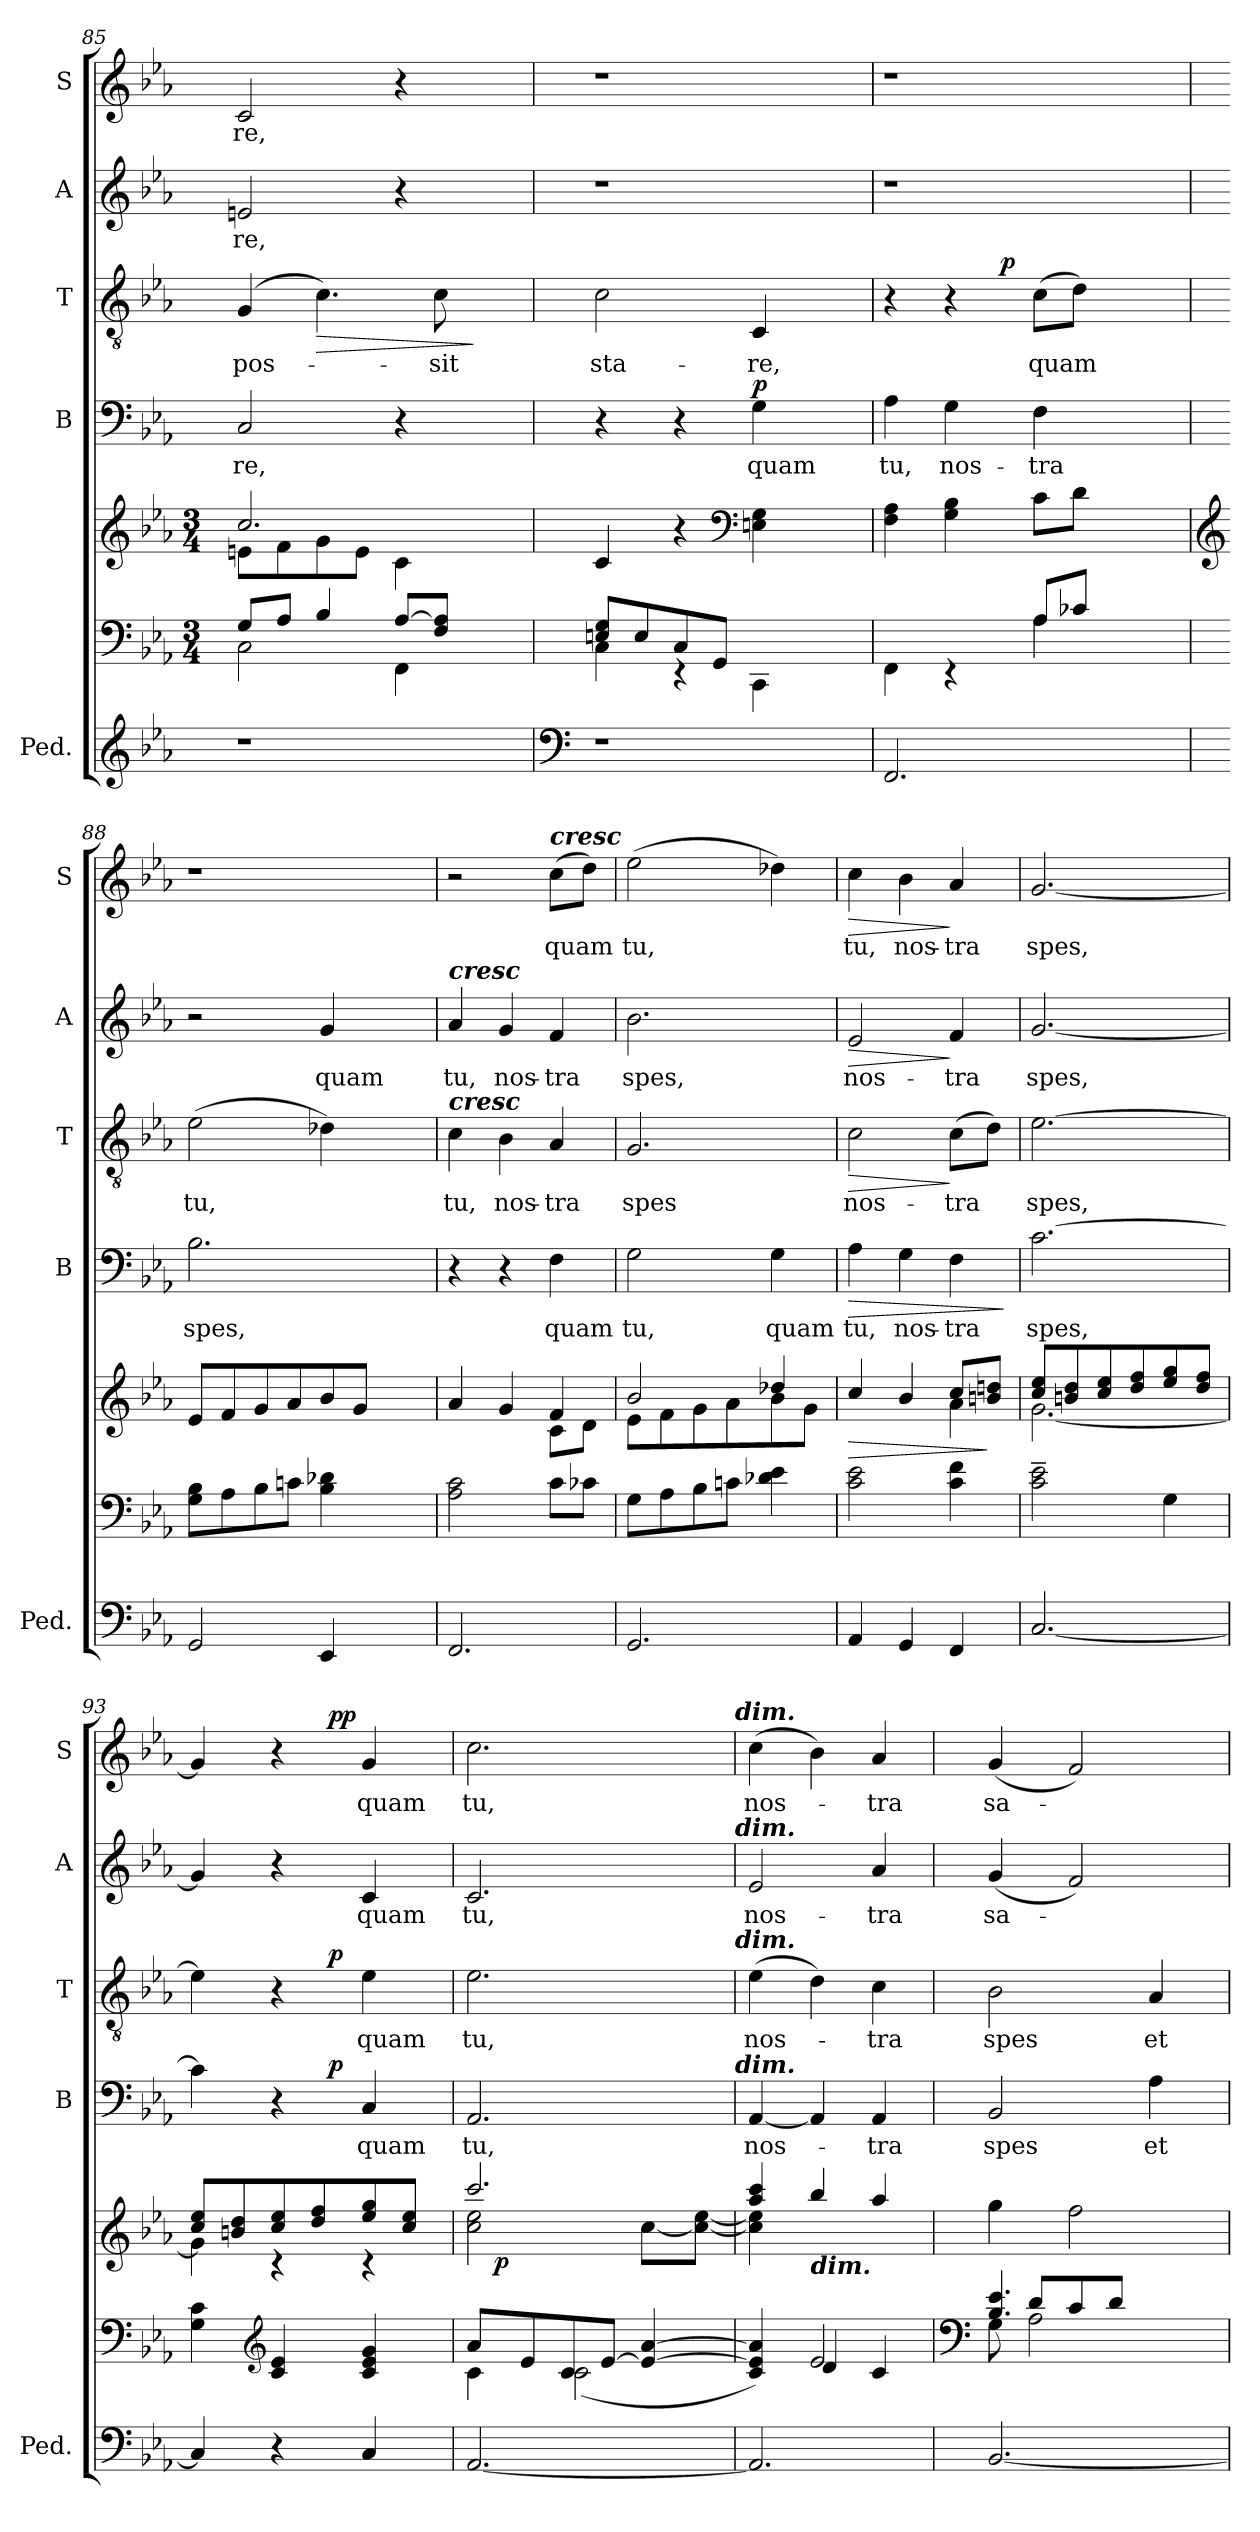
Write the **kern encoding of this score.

**kern	**kern	**kern	**dynam	**kern	**text	**dynam	**kern	**text	**dynam	**kern	**text	**dynam	**kern	**text	**dynam
*part7	*part6	*part5	*part5	*part4	*part4	*part4	*part3	*part3	*part3	*part2	*part2	*part2	*part1	*part1	*part1
*staff7	*staff6	*staff5	*staff5	*staff4	*staff4	*staff4	*staff3	*staff3	*staff3	*staff2	*staff2	*staff2	*staff1	*staff1	*staff1
*I"Ped.	*	*	*	*I"B	*	*	*I"T	*	*	*I"A	*	*	*I"S	*	*
*I'Ped.	*	*	*	*I'B	*	*	*I'T	*	*	*I'A	*	*	*I'S	*	*
*clefG2	*clefF4	*clefG2	*	*clefF4	*	*	*clefGv2	*	*	*clefG2	*	*	*clefG2	*	*
*k[b-e-a-]	*k[b-e-a-]	*k[b-e-a-]	*	*k[b-e-a-]	*	*	*k[b-e-a-]	*	*	*k[b-e-a-]	*	*	*k[b-e-a-]	*	*
*E-:	*E-:	*E-:	*	*E-:	*	*	*E-:	*	*	*E-:	*	*	*E-:	*	*
*	*M3/4	*M3/4	*	*	*	*	*	*	*	*	*	*	*	*	*
=85	=85	=85	=85	=85	=85	=85	=85	=85	=85	=85	=85	=85	=85	=85	=85
*	*^	*^	*	*	*	*	*	*	*	*	*	*	*	*	*
!	!	!	!	!	!	!	!LO:LY:b	!	!	!LO:LY:b	!	!	!LO:LY:b	!	!	!LO:LY:b	!
1r	8G/L	2C\	2.cc/	8en\L	.	2C/	-re,	.	(4G/	pos-	.	2en/	-re,	.	2c/	-re,	.
.	8A-/J	.	.	8f\	.	.	.	.	.	.	.	.	.	.	.	.	.
!	!	!	!	!	!	!	!	!	!	!	!LO:HP:b	!	!	!	!	!	!
.	4B-/	.	.	8g\	.	.	.	.	4.c\)	.	>	.	.	.	.	.	.
.	.	.	.	8e\J	.	.	.	.	.	.	.	.	.	.	.	.	.
.	[>8A-/L	4FF\	.	4c\	.	4r	.	.	.	.	.	4r	.	.	4r	.	.
!	!	!	!	!	!	!	!	!	!	!LO:LY:b	!	!	!	!	!	!	!
.	8F/ 8A-/]J	.	.	.	.	.	.	.	8c\	-sit	.	.	.	.	.	.	.
.	4ryy	4ryy	4ryy	4ryy	.	4ryy	.	.	4ryy	.	]	4ryy	.	.	4ryy	.	.
*	*	*	*v	*v	*	*	*	*	*	*	*	*	*	*	*	*	*
!!LO:LB:g=z
=86	=86	=86	=86	=86	=86	=86	=86	=86	=86	=86	=86	=86	=86	=86	=86	=86
*clefF4	*	*	*	*	*	*	*	*	*	*	*	*	*	*	*	*
*	*	*	*^	*	*	*	*	*	*	*	*	*	*	*	*	*
!LO:N:vis=1	!	!	!	!	!	!	!	!	!	!LO:LY:b	!	!LO:N:vis=1	!	!	!LO:N:vis=1	!	!
*	*	*	*v	*v	*	*	*	*	*	*	*	*	*	*	*	*	*
1r	8En/ 8G/L	4C\	4c/	.	4r	.	.	2c\	sta-	.	1r	.	.	1r	.	.
.	8E/	.	.	.	.	.	.	.	.	.	.	.	.	.	.	.
.	8C/	4rEE	4r	.	4r	.	.	.	.	.	.	.	.	.	.	.
.	8GG/J	.	.	.	.	.	.	.	.	.	.	.	.	.	.	.
*	*	*	*clefF4	*	*	*	*	*	*	*	*	*	*	*	*	*
!	!	!	!	!	!	!LO:LY:b	!LO:DY:a	!	!LO:LY:b	!	!	!	!	!	!	!
.	4ryy	4CC\	4En\ 4G\	.	4G\	quam	p	4C/	-re,	.	.	.	.	.	.	.
.	4ryy	4ryy	4ryy	.	4ryy	.	.	4ryy	.	.	.	.	.	.	.	.
=87	=87	=87	=87	=87	=87	=87	=87	=87	=87	=87	=87	=87	=87	=87	=87	=87
!	!	!	!	!	!	!LO:LY:b	!	!	!	!	!LO:N:vis=1	!	!	!LO:N:vis=1	!	!
*	*	*	*	*	*	*	*	*^	*	*	*	*	*	*	*	*
2.FF/	4ryy	4FF\	4F\ 4A-\	.	4A-\	tu,	.	4r	4ryy	.	.	1r	.	.	1r	.	.
!	!	!	!	!	!	!LO:LY:b	!	!	!	!	!	!	!	!	!	!	!
.	4rEE	4ryy	4G\ 4B-\	.	4G\	nos-	.	4r	8ryy	.	.	.	.	.	.	.	.
.	.	.	.	.	.	.	.	.	32ryy	.	.	.	.	.	.	.	.
!	!	!	!	!	!	!	!	!	!	!	!LO:DY:a	!	!	!	!	!	!
.	.	.	.	.	.	.	.	.	2ryy	.	p	.	.	.	.	.	.
!	!	!	!	!	!	!LO:LY:b	!	!	!	!LO:LY:b	!	!	!	!	!	!	!
.	8A-/L	4A-\	8c\L	.	4F\	-tra	.	(>8c\L	.	quam	.	.	.	.	.	.	.
.	8c-X/J	.	8d\J	.	.	.	.	8d\J)	.	.	.	.	.	.	.	.	.
4ryy	4ryy	4ryy	4ryy	.	4ryy	.	.	4ryy	.	.	.	.	.	.	.	.	.
.	.	.	.	.	.	.	.	.	16.ryy	.	.	.	.	.	.	.	.
*	*v	*v	*	*	*	*	*	*v	*v	*	*	*	*	*	*	*	*
=88	=88	=88	=88	=88	=88	=88	=88	=88	=88	=88	=88	=88	=88	=88	=88
*	*	*clefG2	*	*	*	*	*	*	*	*	*	*	*	*	*
*	*^	*	*	*	*	*	*^	*	*	*	*	*	*	*	*
!	!	!	!	!	!	!LO:LY:b	!	!	!	!LO:LY:b	!	!	!	!	!LO:N:vis=1	!	!
*	*v	*v	*	*	*	*	*	*v	*v	*	*	*	*	*	*	*	*
2GG/	8G\ 8B-\L	8e-/L	.	2.B-\	spes,	.	(>2e-\	tu,	.	2r	.	.	1r	.	.
.	8A-\	8f/	.	.	.	.	.	.	.	.	.	.	.	.	.
.	8B-\	8g/	.	.	.	.	.	.	.	.	.	.	.	.	.
.	8cni\J	8a-/	.	.	.	.	.	.	.	.	.	.	.	.	.
!	!	!	!	!	!	!	!	!	!	!	!LO:LY:b	!	!	!	!
4EE-/	4B-\ 4d-X\	8b-/	.	.	.	.	4d-X\)	.	.	4g/	quam	.	.	.	.
.	.	8g/J	.	.	.	.	.	.	.	.	.	.	.	.	.
4ryy	4ryy	4ryy	.	4ryy	.	.	4ryy	.	.	4ryy	.	.	.	.	.
=89	=89	=89	=89	=89	=89	=89	=89	=89	=89	=89	=89	=89	=89	=89	=89
*	*	*^	*	*	*	*	*	*	*	*	*	*	*	*	*
!	!	!	!	!	!	!	!	!	!	!	!LO:TX:a:Bi:t=cresc	!	!	!	!	!
!	!	!	!	!	!	!	!	!LO:TX:a:Bi:t=cresc	!	!	!	!	!	!	!	!
!	!	!	!	!	!	!	!	!	!LO:LY:b	!	!	!LO:LY:b	!	!	!	!
2.FF/	2A-\ 2c\	4a-/	2ryy	.	4r	.	.	4c\	tu,	.	4a-/	tu,	.	2r	.	.
!	!	!	!	!	!	!	!	!	!LO:LY:b	!	!	!LO:LY:b	!	!	!	!
.	.	4g/	.	.	4r	.	.	4B-\	nos-	.	4g/	nos-	.	.	.	.
!	!	!	!	!	!	!	!	!	!	!	!	!	!	!LO:TX:a:Bi:t=cresc	!	!
!	!	!	!	!	!	!LO:LY:b	!	!	!LO:LY:b	!	!	!LO:LY:b	!	!	!LO:LY:b	!
.	8c\L	4f/	8c\L	.	4F\	quam	.	4A-/	-tra	.	4f/	-tra	.	(>8cc\L	quam	.
.	8c-X\J	.	8d\J	.	.	.	.	.	.	.	.	.	.	8dd\J)	.	.
=90	=90	=90	=90	=90	=90	=90	=90	=90	=90	=90	=90	=90	=90	=90	=90	=90
!	!	!	!	!	!	!LO:LY:b	!	!	!LO:LY:b	!	!	!LO:LY:b	!	!	!LO:LY:b	!
2.GG/	8G\L	2b-/	8e-\L	.	2G\	tu,	.	2.G/	spes	.	2.b-\	spes,	.	(>2ee-\	tu,	.
.	8A-\	.	8f\	.	.	.	.	.	.	.	.	.	.	.	.	.
.	8B-\	.	8g\	.	.	.	.	.	.	.	.	.	.	.	.	.
.	8cni\J	.	8a-\	.	.	.	.	.	.	.	.	.	.	.	.	.
!	!	!	!	!	!	!LO:LY:b	!	!	!	!	!	!	!	!	!	!
.	4d-X\ 4e-\	4dd-X/	8b-\	.	4G\	quam	.	.	.	.	.	.	.	4dd-X\)	.	.
.	.	.	8g\J	.	.	.	.	.	.	.	.	.	.	.	.	.
=91	=91	=91	=91	=91	=91	=91	=91	=91	=91	=91	=91	=91	=91	=91	=91	=91
!	!	!	!	!LO:HP:b	!	!LO:LY:b	!LO:HP:b	!	!LO:LY:b	!LO:HP:b	!	!LO:LY:b	!LO:HP:b	!	!LO:LY:b	!LO:HP:b
4AA-/	2c\ 2e-\	4cc/	2ryy	>	4A-\	tu,	>	2c\	nos-	>	2e-/	nos-	>	4cc\	tu,	>
!	!	!	!	!	!	!LO:LY:b	!	!	!	!	!	!	!	!	!LO:LY:b	!
4GG/	.	4b-/	.	.	4G\	nos-	.	.	.	.	.	.	.	4b-\	nos-	.
!	!	!	!	!	!	!LO:LY:b	!	!	!LO:LY:b	!	!	!LO:LY:b	!	!	!LO:LY:b	!
4FF/	4c\ 4f\	8cc/L	4a-\	.	4F\	-tra	.	(>8c\L	-tra	]	4f/	-tra	]	4a-/	-tra	]
.	.	8bn/ 8ddni/J	.	]	.	.	.	8d\J)	.	.	.	.	.	.	.	.
*	*	*v	*v	*	*	*	*	*	*	*	*	*	*	*	*	*
.	.	.	.	.	.	]	.	.	.	.	.	.	.	.	.
!!LO:PB:g=z
=92	=92	=92	=92	=92	=92	=92	=92	=92	=92	=92	=92	=92	=92	=92	=92
*	*	*^	*	*	*	*	*	*	*	*	*	*	*	*	*
!	!	!	!	!	!	!LO:LY:b	!	!	!LO:LY:b	!	!	!LO:LY:b	!	!	!LO:LY:b	!
[<2.C/	2c\~> 2e-\~>	8cc/ 8ee-/L	[<2.g\	.	[>2.c\	spes,	.	[>2.e-\	spes,	.	[<2.g/	spes,	.	[<2.g/	spes,	.
.	.	8bn/ 8dd/	.	.	.	.	.	.	.	.	.	.	.	.	.	.
.	.	8cc/ 8ee-/	.	.	.	.	.	.	.	.	.	.	.	.	.	.
.	.	8dd/ 8ff/	.	.	.	.	.	.	.	.	.	.	.	.	.	.
.	4G\	8ee-/ 8gg/	.	.	.	.	.	.	.	.	.	.	.	.	.	.
.	.	8dd/ 8ff/J	.	.	.	.	.	.	.	.	.	.	.	.	.	.
=93	=93	=93	=93	=93	=93	=93	=93	=93	=93	=93	=93	=93	=93	=93	=93	=93
*	*	*	*	*	*^	*	*	*^	*	*	*	*	*	*^	*	*
4C/]	4G\ 4c\	8cc/ 8ee-/L	4g\]	.	4c\]	4ryy	.	.	4e-\]	4ryy	.	.	4g/]	.	.	4g/]	4ryy	.	.
.	.	8bn/ 8dd/	.	.	.	.	.	.	.	.	.	.	.	.	.	.	.	.	.
*	*clefG2	*	*	*	*	*	*	*	*	*	*	*	*	*	*	*	*	*	*
4r	4c/ 4e-/	8cc/ 8ee-/	4rc	.	4r	8ryy	.	.	4r	8ryy	.	.	4r	.	.	4r	8ryy	.	.
.	.	8dd/ 8ff/	.	.	.	32ryy	.	.	.	32ryy	.	.	.	.	.	.	32ryy	.	.
!	!	!	!	!	!	!	!	!LO:DY:a	!	!	!	!LO:DY:a	!	!	!	!	!	!	!LO:DY:a
!	!	!	!	!	!	!	!	!	!	!	!	!	!	!	!	!	!	!	!LO:DY:n=1:b
.	.	.	.	.	.	4ryy	.	p	.	4ryy	.	p	.	.	.	.	4ryy	.	p p
!	!	!	!	!	!	!	!LO:LY:b	!	!	!	!LO:LY:b	!	!	!LO:LY:b	!	!	!	!LO:LY:b	!
4C/	4c/ 4e-/ 4g/	8ee-/ 8gg/	4rc	.	4C/	.	quam	.	4e-\	.	quam	.	4c/	quam	.	4g/	.	quam	.
.	.	8cc/ 8ee-/J	.	.	.	.	.	.	.	.	.	.	.	.	.	.	.	.	.
.	.	.	.	.	.	16.ryy	.	.	.	16.ryy	.	.	.	.	.	.	16.ryy	.	.
=94	=94	=94	=94	=94	=94	=94	=94	=94	=94	=94	=94	=94	=94	=94	=94	=94	=94	=94	=94
*	*^	*	*	*	*	*	*	*	*	*	*	*	*	*	*	*	*	*	*
!	!	!	!	!	!	!	!	!LO:LY:b	!	!	!	!LO:LY:b	!	!	!LO:LY:b	!	!	!	!LO:LY:b	!
*	*	*	*	*	*	*v	*v	*	*	*	*	*	*	*	*	*	*v	*v	*	*
*	*	*	*	*^	*	*	*	*	*v	*v	*	*	*	*	*	*	*	*
[<2.AA-/	8a-/L	4c\	2.ccc/	2cc\ 2ee-\	16ryy	.	2.AA-/	tu,	.	2.e-\	tu,	.	2.c/	tu,	.	2.cc\	tu,	.
!	!	!	!	!	!	!LO:DY:b	!	!	!	!	!	!	!	!	!	!	!	!
.	.	.	.	.	2ryy	p	.	.	.	.	.	.	.	.	.	.	.	.
.	8e-/	.	.	.	.	.	.	.	.	.	.	.	.	.	.	.	.	.
.	8c/	(<2c\	.	.	.	.	.	.	.	.	.	.	.	.	.	.	.	.
.	[>8e-/J	.	.	.	.	.	.	.	.	.	.	.	.	.	.	.	.	.
.	4e-/_ [>4a-/	.	.	[<8cc\L	.	.	.	.	.	.	.	.	.	.	.	.	.	.
.	.	.	.	.	8.ryy	.	.	.	.	.	.	.	.	.	.	.	.	.
.	.	.	.	8cc\_ [<8ee-\J	.	.	.	.	.	.	.	.	.	.	.	.	.	.
!	!	!	!	!	!	!	!	!	!	!	!	!	!	!	!	!LO:TX:a:Bi:t=dim.	!	!
!	!	!	!	!	!	!	!	!	!	!	!	!	!LO:TX:a:Bi:t=dim.	!	!	!	!	!
!	!	!	!	!	!	!	!	!	!	!LO:TX:a:Bi:t=dim.	!	!	!	!	!	!	!	!
!	!	!	!	!	!	!	!LO:TX:a:Bi:t=dim.	!	!	!	!	!	!	!	!	!	!	!
=95	=95	=95	=95	=95	=95	=95	=95	=95	=95	=95	=95	=95	=95	=95	=95	=95	=95	=95
!	!	!	!	!	!	!	!	!LO:LY:b	!	!	!LO:LY:b	!	!	!LO:LY:b	!	!	!LO:LY:b	!
*	*	*	*	*v	*v	*	*	*	*	*	*	*	*	*	*	*	*	*
2.AA-/]	4c/ 4e-/] 4a-/])	4ryy	4aa-/ 4ccc/	4cc\] 4ee-\]	.	[<4AA-/	nos-	.	(>4e-\	nos-	.	2e-/	nos-	.	(>4cc\	nos-	.
!	!	!	!LO:TX:b:Bi:t=dim.	!	!	!	!	!	!	!	!	!	!	!	!	!	!
.	2e-/	4d/	4bb-/	2ryy	.	4AA-/]	.	.	4d\)	.	.	.	.	.	4b-\)	.	.
!	!	!	!	!	!	!	!LO:LY:b	!	!	!LO:LY:b	!	!	!LO:LY:b	!	!	!LO:LY:b	!
.	.	4c/	4aa-/	.	.	4AA-/	-tra	.	4c\	-tra	.	4a-/	-tra	.	4a-/	-tra	.
*	*v	*v	*	*	*	*	*	*	*	*	*	*	*	*	*	*	*
*	*	*v	*v	*	*	*	*	*	*	*	*	*	*	*	*	*
=96	=96	=96	=96	=96	=96	=96	=96	=96	=96	=96	=96	=96	=96	=96	=96
*	*clefF4	*	*	*	*	*	*	*	*	*	*	*	*	*	*
*	*^	*	*	*	*	*	*	*	*	*	*	*	*	*	*
*	*	*^	*	*	*	*	*	*	*	*	*	*	*	*	*	*
!	!	!	!	!	!	!	!LO:LY:b	!	!	!LO:LY:b	!	!	!LO:LY:b	!	!	!LO:LY:b	!
[<2.BB-/	4.B-/ 4.e-/	8G\	8ryy	4gg\	.	2BB-/	spes	.	2B-\	spes	.	(<4g/	sa-	.	(<4g/	sa-	.
.	.	2A-\	8d/L	.	.	.	.	.	.	.	.	.	.	.	.	.	.
.	.	.	8c/	2ff\	.	.	.	.	.	.	.	2f/)	.	.	2f/)	.	.
.	8ryy	.	8d/J	.	.	.	.	.	.	.	.	.	.	.	.	.	.
!	!	!	!	!	!	!	!LO:LY:b	!	!	!LO:LY:b	!	!	!	!	!	!	!
.	4ryy	.	8ryy	.	.	4A-\	et	.	4A-/	et	.	.	.	.	.	.	.
.	.	8ryy	8ryy	.	.	.	.	.	.	.	.	.	.	.	.	.	.
*	*v	*v	*v	*	*	*	*	*	*	*	*	*	*	*	*	*	*
=	=	=	=	=	=	=	=	=	=	=	=	=	=	=	=
*-	*-	*-	*-	*-	*-	*-	*-	*-	*-	*-	*-	*-	*-	*-	*-
